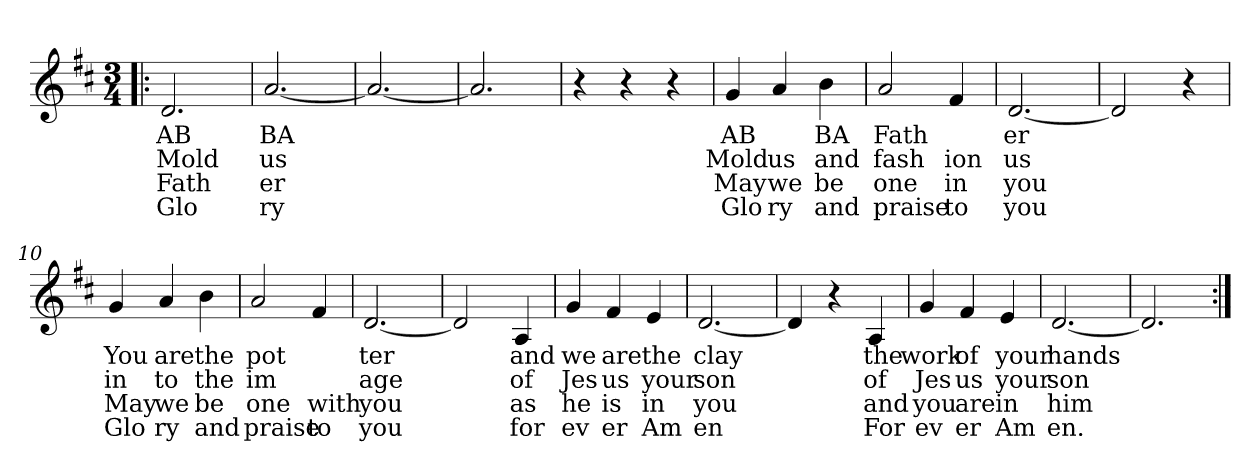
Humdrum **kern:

**kern	**text	**text	**text	**text
*part1	*part1	*part1	*part1	*part1
*staff1	*staff1	*staff1	*staff1	*staff1
*clefG2	*	*	*	*
*k[f#c#]	*	*	*	*
*D:	*	*	*	*
*M3/4	*	*	*	*
=1!|:	=1!|:	=1!|:	=1!|:	=1!|:
2.d/	AB	Mold	Fath	Glo
=2	=2	=2	=2	=2
[2.a/	BA	us	er	ry
=3	=3	=3	=3	=3
2.a/_	.	.	.	.
=4	=4	=4	=4	=4
2.a/]	.	.	.	.
!!LO:LB:g=z
=5	=5	=5	=5	=5
4r	.	.	.	.
4r	.	.	.	.
4r	.	.	.	.
=6	=6	=6	=6	=6
4g/	AB	Mold	May	Glo
4a/	.	us	we	ry
4b\	BA	and	be	and
=7	=7	=7	=7	=7
2a/	Fath	fash	one	praise
4f#/	.	ion	in	to
=8	=8	=8	=8	=8
[2.d/	er	us	you	you
!!LO:LB:g=z
=9	=9	=9	=9	=9
2d/]	.	.	.	.
4r	.	.	.	.
=10	=10	=10	=10	=10
4g/	You	in	May	Glo
4a/	are	to	we	ry
4b\	the	the	be	and
=11	=11	=11	=11	=11
2a/	pot	im	one	praise
4f#/	.	.	with	to
=12	=12	=12	=12	=12
[2.d/	ter	age	you	you
!!LO:LB:g=z
=13	=13	=13	=13	=13
2d/]	.	.	.	.
4A/	and	of	as	for
=14	=14	=14	=14	=14
4g/	we	Jes	he	ev
4f#/	are	us	is	er
4e/	the	your	in	Am
=15	=15	=15	=15	=15
[2.d/	clay	son	you	en
=16	=16	=16	=16	=16
4d/]	.	.	.	.
4r	.	.	.	.
4A/	the	of	and	For
!!LO:LB:g=z
=17	=17	=17	=17	=17
4g/	work	Jes	you	ev
4f#/	of	us	are	er
4e/	your	your	in	Am
=18	=18	=18	=18	=18
[2.d/	hands	son	him	en.
=19	=19	=19	=19	=19
2.d/]	.	.	.	.
=:|!	=:|!	=:|!	=:|!	=:|!
*-	*-	*-	*-	*-
